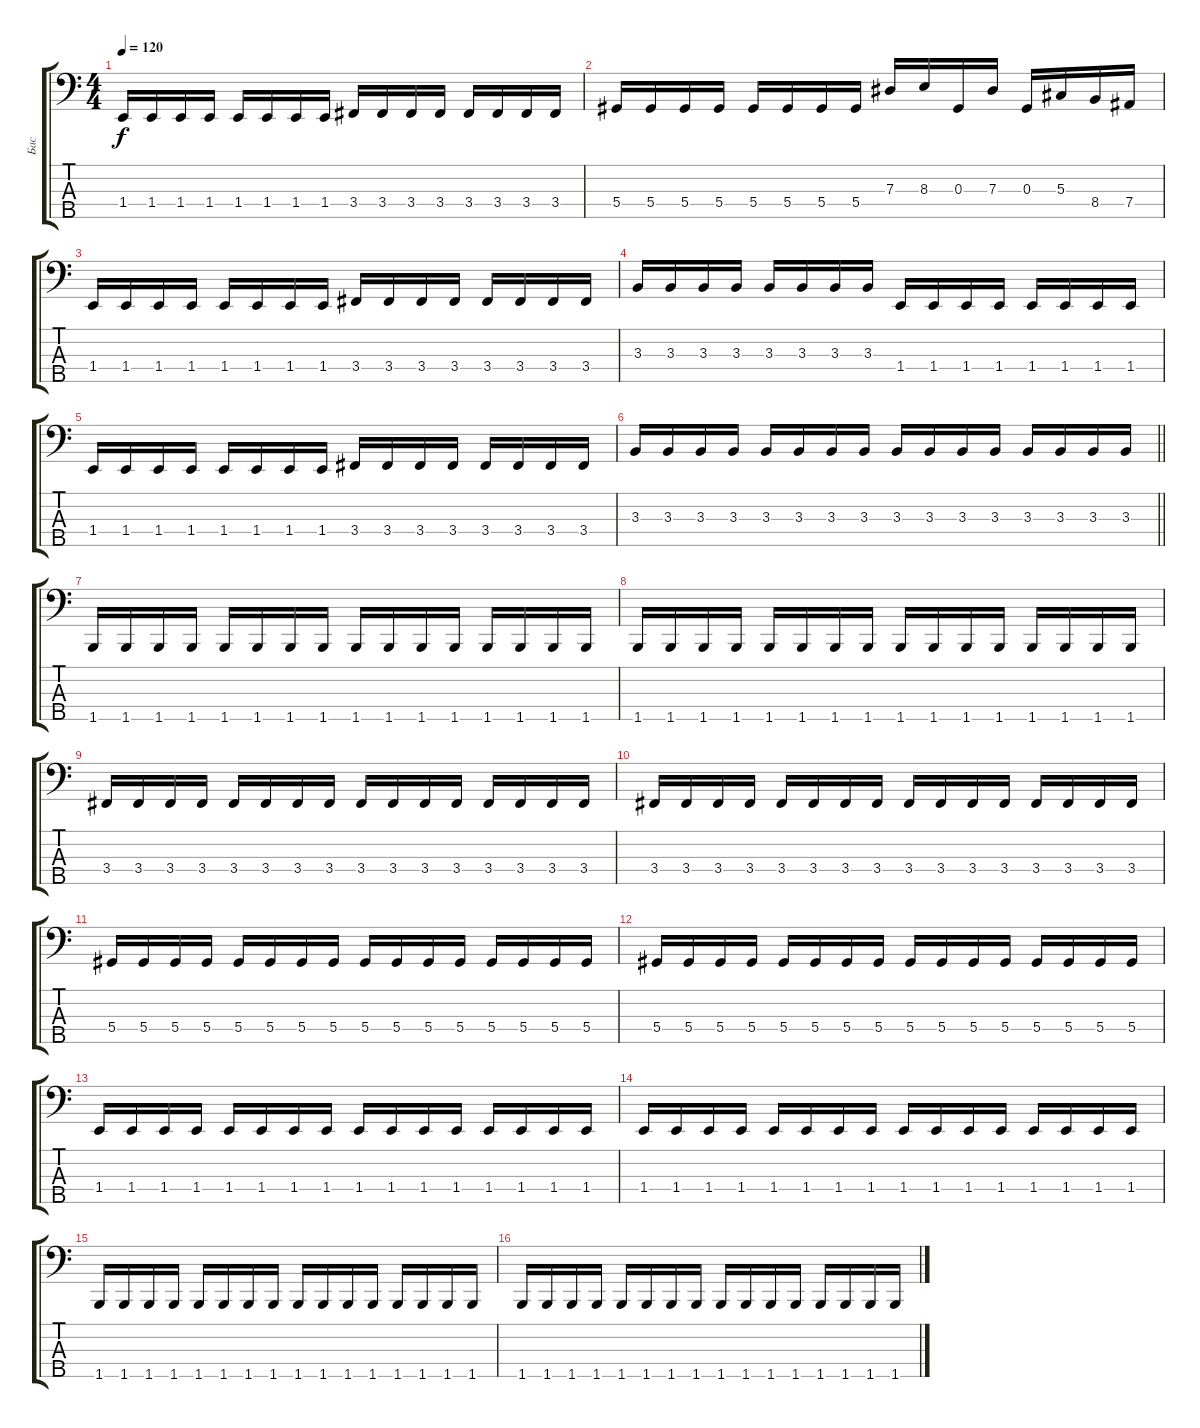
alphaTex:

\track ("Бас" "Бас") {instrument electricbassfinger}
\staff {score tabs}
\tuning (Gb2 Db2 Ab1 Eb1 Bb0) {hide}
\ts (4 4)
\tempo 120
\clef f4
\ks c
1.4.16{dy f} 1.4.16 1.4.16 1.4.16 1.4.16 1.4.16 1.4.16 1.4.16 3.4.16 3.4.16 3.4.16 3.4.16 3.4.16 3.4.16 3.4.16 3.4.16 |
5.4.16 5.4.16 5.4.16 5.4.16 5.4.16 5.4.16 5.4.16 5.4.16 7.3.16 8.3.16 0.3.16 7.3.16 0.3.16 5.3.16 8.4.16 7.4.16 |
1.4.16 1.4.16 1.4.16 1.4.16 1.4.16 1.4.16 1.4.16 1.4.16 3.4.16 3.4.16 3.4.16 3.4.16 3.4.16 3.4.16 3.4.16 3.4.16 |
3.3.16 3.3.16 3.3.16 3.3.16 3.3.16 3.3.16 3.3.16 3.3.16 1.4.16 1.4.16 1.4.16 1.4.16 1.4.16 1.4.16 1.4.16 1.4.16 |
1.4.16 1.4.16 1.4.16 1.4.16 1.4.16 1.4.16 1.4.16 1.4.16 3.4.16 3.4.16 3.4.16 3.4.16 3.4.16 3.4.16 3.4.16 3.4.16 |
\barLineRight lightlight
3.3.16 3.3.16 3.3.16 3.3.16 3.3.16 3.3.16 3.3.16 3.3.16 3.3.16 3.3.16 3.3.16 3.3.16 3.3.16 3.3.16 3.3.16 3.3.16 |
1.5.16 1.5.16 1.5.16 1.5.16 1.5.16 1.5.16 1.5.16 1.5.16 1.5.16 1.5.16 1.5.16 1.5.16 1.5.16 1.5.16 1.5.16 1.5.16 |
1.5.16 1.5.16 1.5.16 1.5.16 1.5.16 1.5.16 1.5.16 1.5.16 1.5.16 1.5.16 1.5.16 1.5.16 1.5.16 1.5.16 1.5.16 1.5.16 |
3.4.16 3.4.16 3.4.16 3.4.16 3.4.16 3.4.16 3.4.16 3.4.16 3.4.16 3.4.16 3.4.16 3.4.16 3.4.16 3.4.16 3.4.16 3.4.16 |
3.4.16 3.4.16 3.4.16 3.4.16 3.4.16 3.4.16 3.4.16 3.4.16 3.4.16 3.4.16 3.4.16 3.4.16 3.4.16 3.4.16 3.4.16 3.4.16 |
5.4.16 5.4.16 5.4.16 5.4.16 5.4.16 5.4.16 5.4.16 5.4.16 5.4.16 5.4.16 5.4.16 5.4.16 5.4.16 5.4.16 5.4.16 5.4.16 |
5.4.16 5.4.16 5.4.16 5.4.16 5.4.16 5.4.16 5.4.16 5.4.16 5.4.16 5.4.16 5.4.16 5.4.16 5.4.16 5.4.16 5.4.16 5.4.16 |
1.4.16 1.4.16 1.4.16 1.4.16 1.4.16 1.4.16 1.4.16 1.4.16 1.4.16 1.4.16 1.4.16 1.4.16 1.4.16 1.4.16 1.4.16 1.4.16 |
1.4.16 1.4.16 1.4.16 1.4.16 1.4.16 1.4.16 1.4.16 1.4.16 1.4.16 1.4.16 1.4.16 1.4.16 1.4.16 1.4.16 1.4.16 1.4.16 |
1.5.16 1.5.16 1.5.16 1.5.16 1.5.16 1.5.16 1.5.16 1.5.16 1.5.16 1.5.16 1.5.16 1.5.16 1.5.16 1.5.16 1.5.16 1.5.16 |
1.5.16 1.5.16 1.5.16 1.5.16 1.5.16 1.5.16 1.5.16 1.5.16 1.5.16 1.5.16 1.5.16 1.5.16 1.5.16 1.5.16 1.5.16 1.5.16
